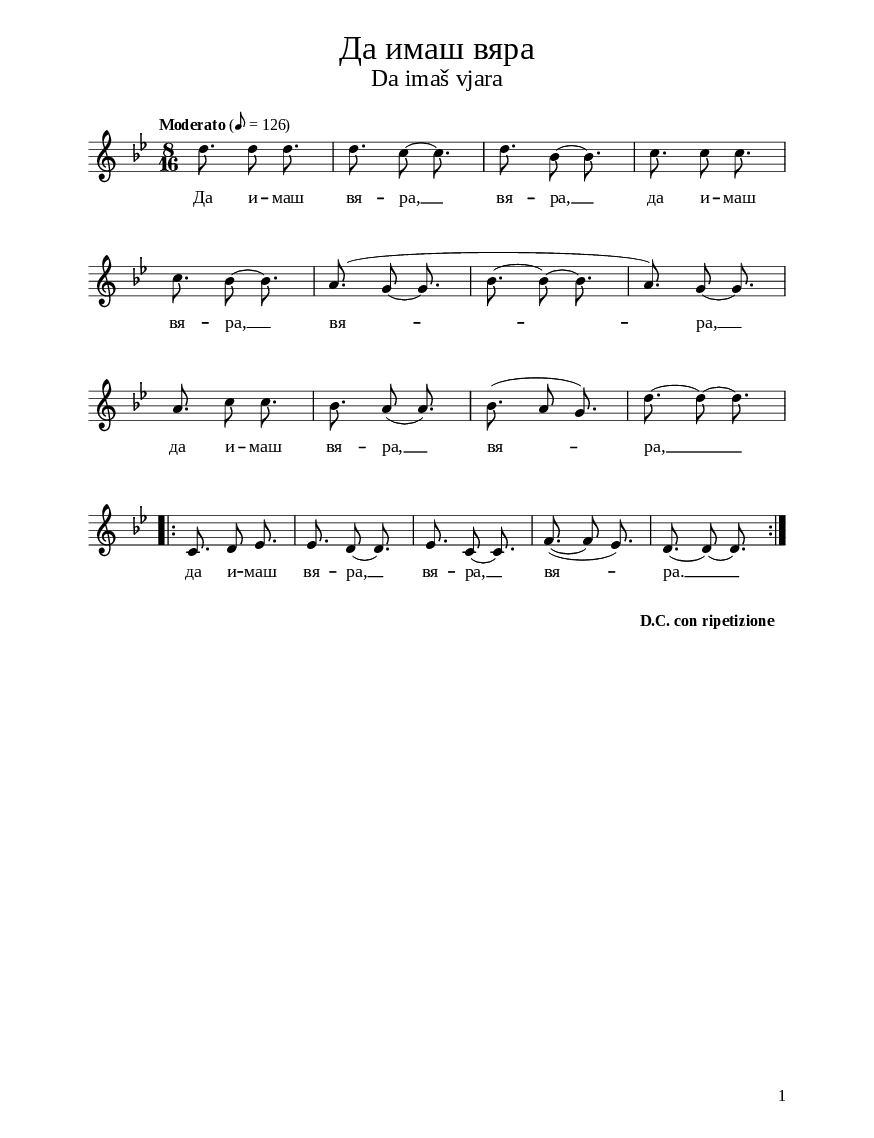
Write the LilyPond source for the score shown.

\version "2.24.2"

% include paper part and global functions
\include "include/globals.ily"

\bookpart {
  \label #'ref110_1
  \tocItem \markup "Да имаш вяра – Da imaš vjara"
  \include "include/bookpart-paper.ily"
  \score {
    \include "include/score-layout.ily"


    \new Voice \relative c' {
      \clef treble
      \key g \minor
      \time 8/16
      \tempoFunc "Moderato" 8 "126"
      \autoBeamOff

      d'8. d8 d8. | % 2
      d8. c8 ~ c8. | % 3
      d8. bes8 ~ bes8. | % 4
      c8. c8 c8. \break | % 5
      c8. bes8 ~ bes8. | % 6
      a8. ( g8 ~ g8. | % 7
      bes8. ~ bes8 ~ bes8. | % 8
      a8. ) g8 ~ g8. \break | % 9
      a8. c8 c8. |
      bes8. a8 ( a8. ) | % 11
      bes8. ( a8 g8. ) | % 12
      d'8. ~ d8 ~ d8. \break | % 13
      \bar ".|:-|" 
      c,8. d8 es8. | % 14
      es8. d8 ~ d8. | % 15
      es8. c8 ~ c8. | % 16
      f8. ( ~ f8 es8. ) | % 17
      d8. ~ d8 ~ d8.
      \bar ":|."

    }

    \addlyrics {
      Да и -- маш
      вя -- ра, __ вя -- ра, __ да и -- маш вя -- ра, __ вя --
      ра, __ да и -- маш вя -- ра, __ вя -- ра, __ да и --
      маш вя -- ра, __ вя -- ра, __ вя -- ра. __}

        \header {
          title = \titleFunc "Да имаш вяра" "Da imaš vjara"
        }

        \midi{}

      } % score

      \markup \dc-one "D.C. con ripetizione"


      % include foreign translation(s) of the song


      

    } % bookpart
